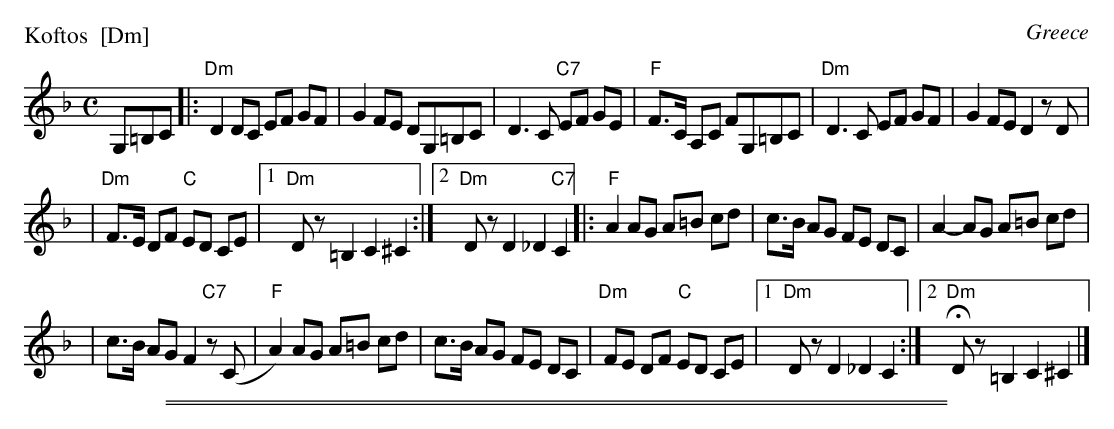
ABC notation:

X:1
P: Koftos  [Dm]
O: Greece
M: C
L: 1/8
K: Dm
G,=B,C \
|: "Dm"D2 DC EF GF \
| G2 FE DG,=B,C \
| D3 C "C7"EF GE \
| "F"F>C A,C FG,=B,C \
| "Dm"D3 C EF GF \
| G2 FE D2 zD |
| "Dm"F>E DF "C"ED CE \
|1 "Dm"Dz =B,2 C2 ^C2 \
:|2 "Dm"Dz D2 _D2 "C7"C2 \
|: "F"A2 AG A=B cd \
| c>B AG FE DC \
| A2- AG A=B cd |
| c>B AG F2 "C7"z(C \
| "F"A2) AG A=B cd \
| c>B AG FE DC \
| "Dm"FE DF "C"ED CE \
|1 "Dm"Dz D2 _D2 C2 \
:|2 "Dm"HDz =B,2 C2 ^C2 |]
